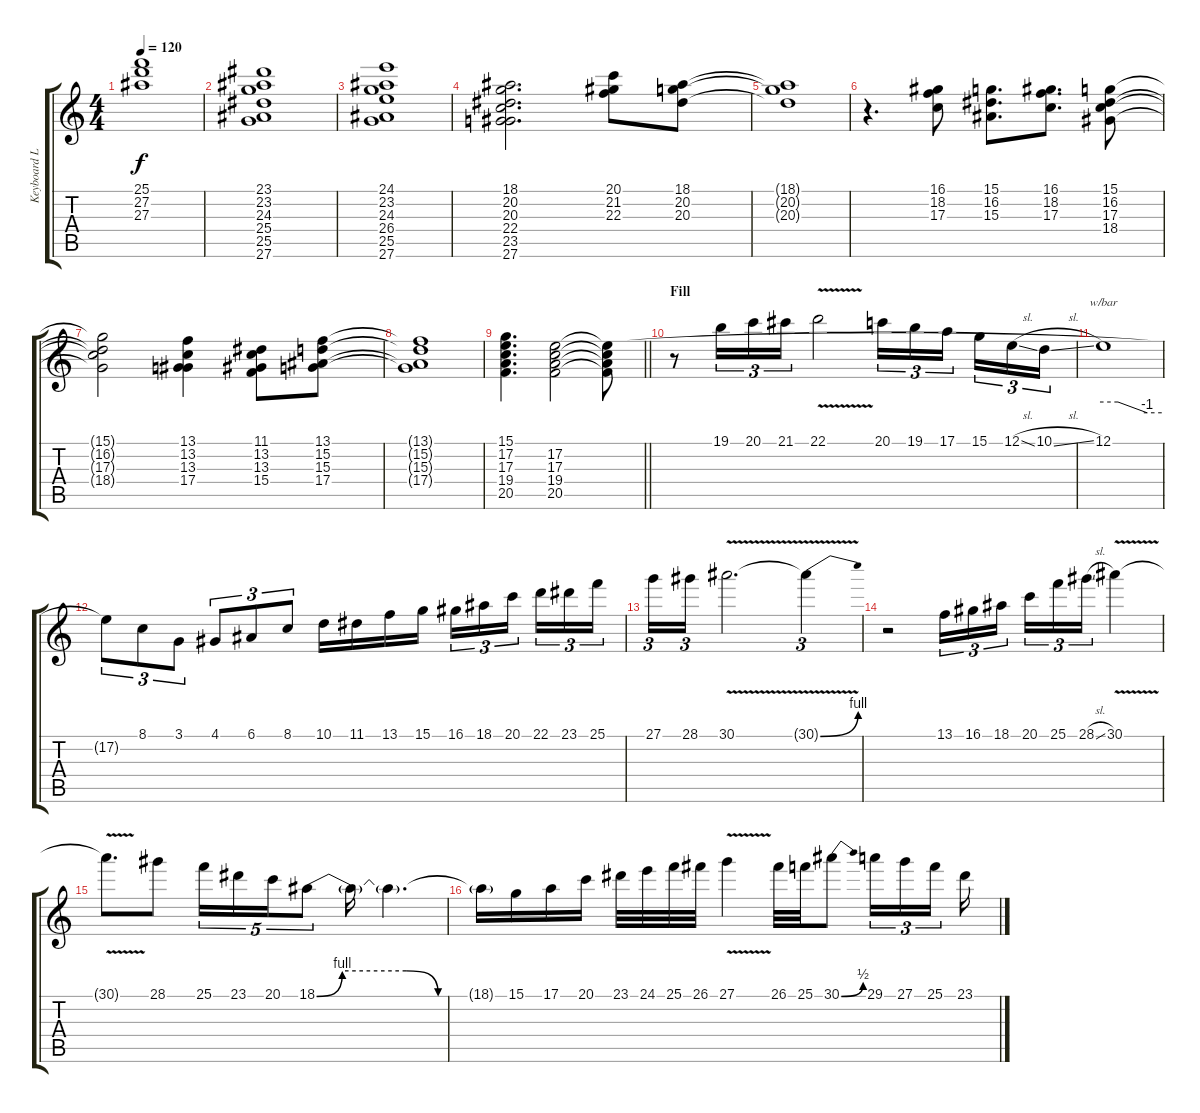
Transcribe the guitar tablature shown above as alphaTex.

\track ("Keyboard Lead" "Keyboard L") {instrument lead2sawtooth}
\staff {score tabs}
\tuning (E4 B3 G3 D3 A2 E2) {hide}
\ts (4 4)
\tempo 120
\clef g2
\ks c
(25.1 27.2 27.3).1{dy f} |
(23.1 23.2 24.3 25.4 25.5 27.6).1 |
(24.1 23.2 24.3 26.4 25.5 27.6).1 |
(18.1 20.2 20.3 22.4 23.5 27.6).2{d} (20.1 21.2 22.3).8 (18.1 20.2 20.3).8 |
(18.1{t} 20.2{t} 20.3{t}).1 |
r.4{d} (16.1 18.2 17.3).8 (15.1 16.2 15.3).8{d} (16.1 18.2 17.3).8{d} (15.1 16.2 17.3 18.4).8 |
(15.1{t} 16.2{t} 17.3{t} 18.4{t}).2 (13.1 13.2 13.3 17.4).4 (11.1 13.2 13.3 15.4).8 (13.1 15.2 15.3 17.4).8 |
(13.1{t} 15.2{t} 15.3{t} 17.4{t}).1 |
\barLineRight lightlight
(15.1 17.2 17.3 19.4 20.5).4{d} (17.2 17.3 19.4 20.5).2 (17.2{t} 17.3{t} 19.4{t} 20.5{t}).8 |
\section ("" "Fill")
r.8{instrument lead2sawtooth} 19.1.16{tu (3 2)} 20.1.16{tu (3 2)} 21.1.16{tu (3 2)} 22.1{v}.2 20.1.16{tu (3 2)} 19.1.16{tu (3 2)} 17.1.16{tu (3 2) beam splitsecondary} 15.1.16{tu (3 2)} 12.1{sl}.16{tu (3 2)} 10.1{sl}.16{tu (3 2)} |
12.1.1{tbe (custom default 0 0 15 0 45 -4 60 -4)} |
17.2{t}.8{tu (3 2)} 8.1.8{tu (3 2)} 3.1.8{tu (3 2)} 4.1.8{tu (3 2)} 6.1.8{tu (3 2)} 8.1.8{tu (3 2)} 10.1.16 11.1.16 13.1.16 15.1.16 16.1.16{tu (3 2)} 18.1.16{tu (3 2)} 20.1.16{tu (3 2) beam splitsecondary} 22.1.16{tu (3 2)} 23.1.16{tu (3 2)} 25.1.16{tu (3 2)} |
27.1.16{tu (3 2)} 28.1.16{tu (3 2)} 30.1{v}.2{d} 30.1{be (bend 0 0 60 4) t}.4{tu (3 2)} |
r.2 13.1.16{tu (3 2)} 16.1.16{tu (3 2)} 18.1.16{tu (3 2) beam splitsecondary} 20.1.16{tu (3 2)} 25.1.16{tu (3 2)} 28.1{sl}.16{tu (3 2)} 30.1{v}.4 |
30.1{t}.8{d} 28.1.8 25.1.16{tu (5 4)} 23.1.16{tu (5 4)} 20.1.16{tu (5 4)} 18.1{be (custom 0 0 8 4 28 4 38 0 60 0)}.8{tu (5 4)} 18.1{t}.16 18.1{t}.4{d} |
18.1{t}.16 15.1.16 17.1.16 20.1.16 23.1.32 24.1.32 25.1.32 26.1.32 27.1{v}.4 26.1.32 25.1.32 30.1{be (bend 0 0 60 2)}.8 29.1.16{tu (3 2)} 27.1.16{tu (3 2)} 25.1.16{tu (3 2) beam splitsecondary} 23.1.16
